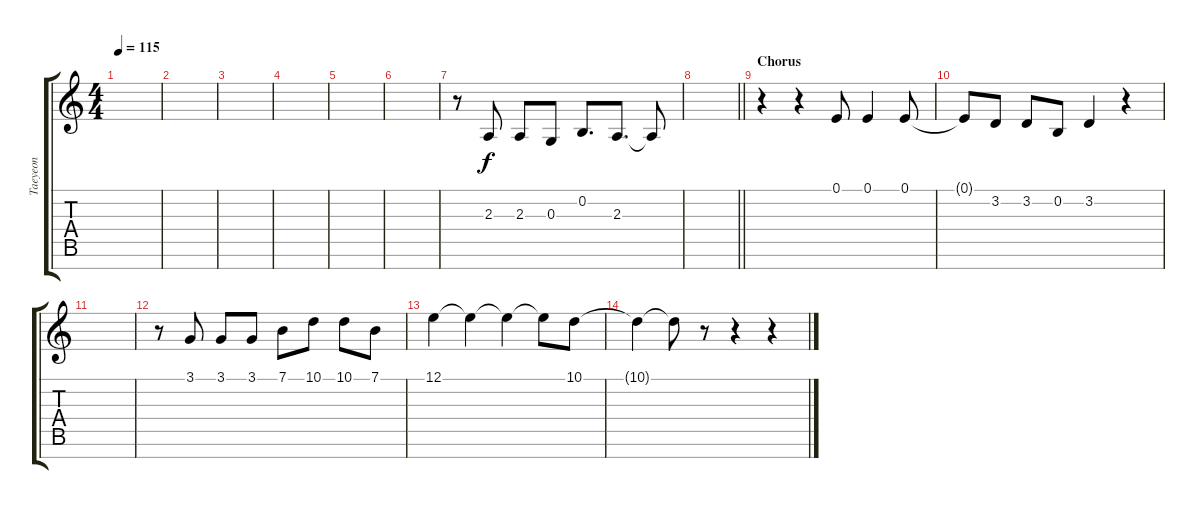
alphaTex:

\track ("Taeyeon" "Taeyeon") {instrument flute}
\staff {score tabs}
\tuning (E4 B3 G3 D3 A2 E2 B1) {hide}
\ts (4 4)
\tempo 115
\clef g2
\ks c
|
|
|
|
|
|
r.8 2.3.8 2.3.8 0.3.8 0.2.8{d} 2.3.8{d} 2.3{t}.8 |
\barLineRight lightlight
|
\section ("" "Chorus")
r.4 r.4 0.1.8 0.1.4 0.1.8 |
0.1{t}.8 3.2.8 3.2.8 0.2.8 3.2.4 r.4 |
|
r.8{volume 16} 3.1.8 3.1.8 3.1.8 7.1.8 10.1.8 10.1.8 7.1.8 |
12.1.4 12.1{t}.4 12.1{t}.4 12.1{t}.8 10.1.8 |
10.1{t}.4 10.1{t}.8 r.8 r.4 r.4
